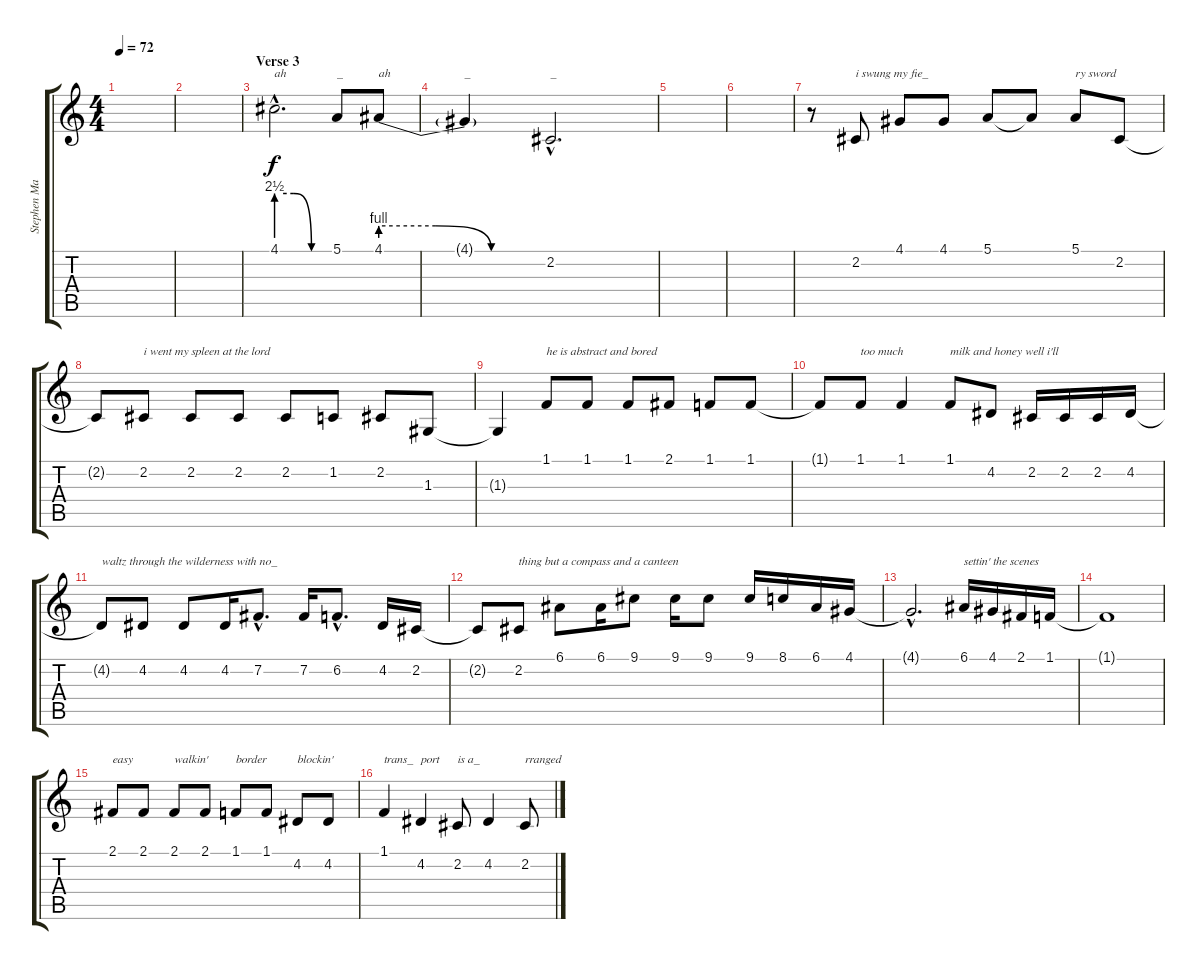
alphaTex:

\track ("Stephen Malkmus" "Stephen Ma") {instrument electricpiano1}
\staff {score tabs}
\tuning (E4 B3 G3 D3 A2 E2) {hide}
\ts (4 4)
\tempo 72
\clef g2
\ks c
|
|
\section ("" "Verse 3")
4.1{be (custom 0 10 20 10 40 0 60 0) hac}.2{d txt "ah"} 5.1.8{txt "_"} 4.1{be (custom 0 4 20 4 40 0 60 0)}.8{txt "ah"} |
4.1{t}.4{txt "_"} 2.2{hac}.2{d txt "_"} |
|
|
r.8 2.2.8{txt "i swung my fie_"} 4.1.8 4.1.8 5.1.8 5.1{t}.8 5.1.8{txt "ry sword"} 2.2.8 |
2.2{t}.8 2.2.8{txt "i went my spleen at the lord"} 2.2.8 2.2.8 2.2.8 1.2.8 2.2.8 1.3.8 |
1.3{t}.4 1.1.8{txt "he is abstract and bored"} 1.1.8 1.1.8 2.1.8 1.1.8 1.1.8 |
1.1{t}.8 1.1.8{txt "too much"} 1.1.4 1.1.8{txt "milk and honey well i'll"} 4.2.8 2.2.16 2.2.16 2.2.16 4.2.16 |
4.2{t}.8{txt "waltz through the wilderness with no_"} 4.2.8 4.2.8 4.2.16 7.2{hac}.8{d} 7.2.16 6.2{hac}.8{d} 4.2.16 2.2.16 |
2.2{t}.8 2.2.8{txt "thing but a compass and a canteen"} 6.1.8 6.1.16 9.1.8 9.1.16 9.1.8 9.1.16 8.1.16 6.1.16 4.1.16 |
4.1{hac t}.2{d} 6.1.16{txt "settin' the scenes"} 4.1.16 2.1.16 1.1.16 |
1.1{t}.1 |
2.1.8{txt "easy"} 2.1.8 2.1.8{txt "walkin'"} 2.1.8 1.1.8{txt "border"} 1.1.8 4.2.8{txt "blockin'"} 4.2.8 |
1.1.4{txt "trans_"} 4.2.4{txt "port"} 2.2.8{txt "is a_"} 4.2.4 2.2.8{txt "rranged"}
